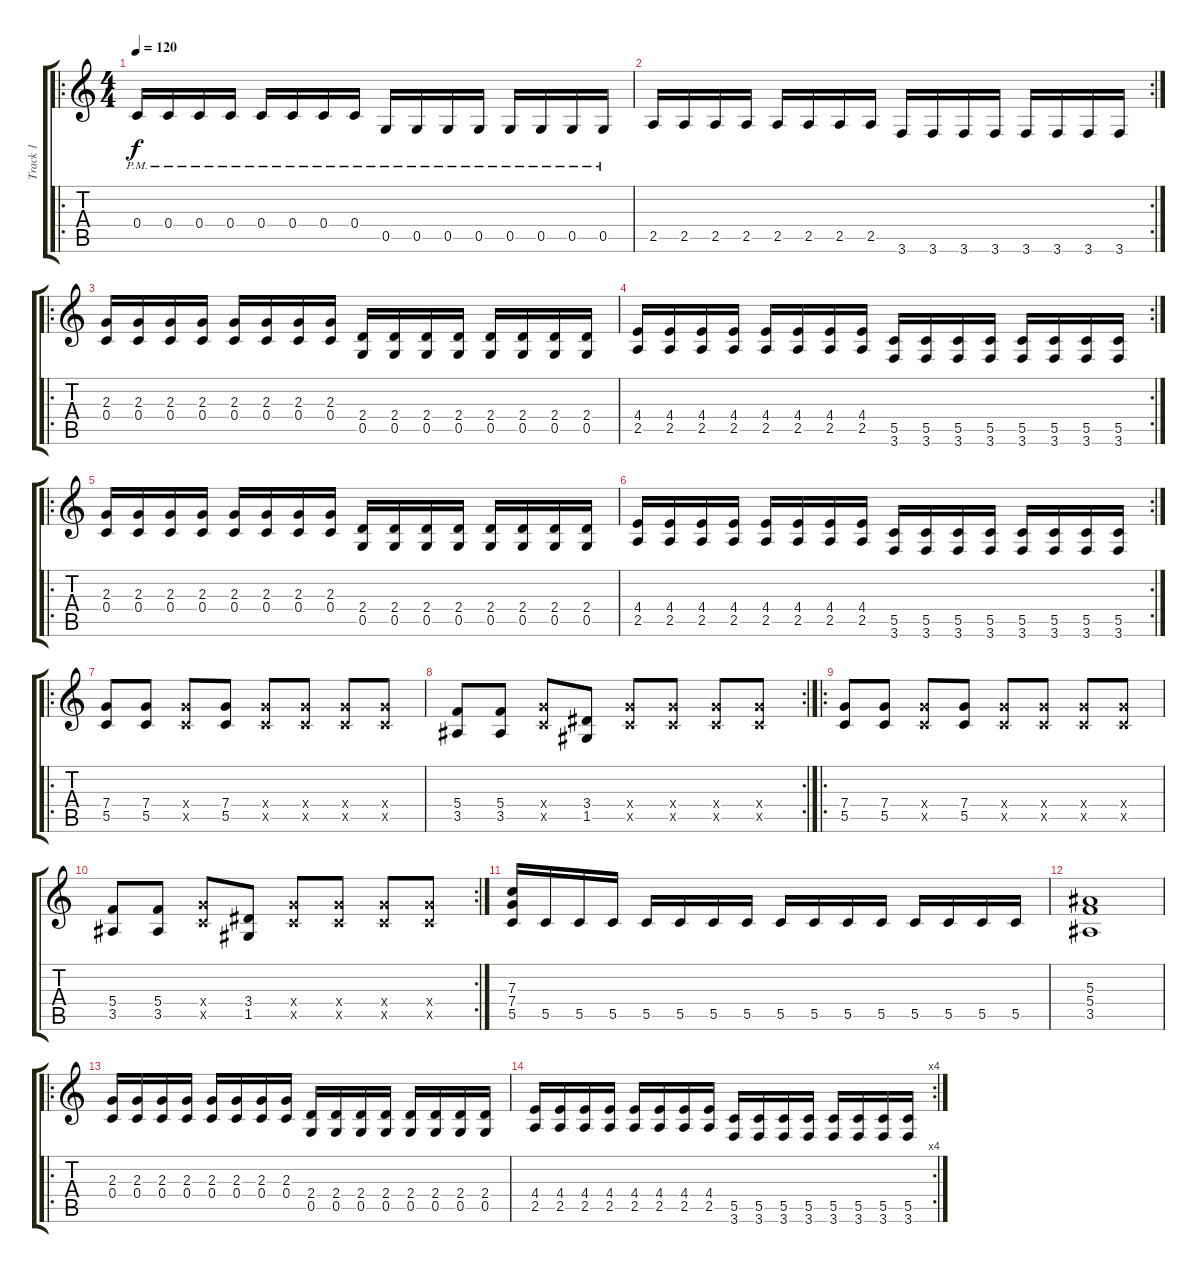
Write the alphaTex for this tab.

\track ("Track 1" "Track 1") {instrument distortionguitar}
\staff {score tabs}
\tuning (D4 A3 F3 C3 G2 D2) {hide}
\ro
\ts (4 4)
\tempo 120
\clef g2
\ks c
0.4{pm}.16{dy f instrument distortionguitar} 0.4{pm}.16 0.4{pm}.16 0.4{pm}.16 0.4{pm}.16 0.4{pm}.16 0.4{pm}.16 0.4{pm}.16 0.5{pm}.16 0.5{pm}.16 0.5{pm}.16 0.5{pm}.16 0.5{pm}.16 0.5{pm}.16 0.5{pm}.16 0.5{pm}.16 |
\rc 2
2.5.16 2.5.16 2.5.16 2.5.16 2.5.16 2.5.16 2.5.16 2.5.16 3.6.16 3.6.16 3.6.16 3.6.16 3.6.16 3.6.16 3.6.16 3.6.16 |
\ro
(2.3 0.4).16 (2.3 0.4).16 (2.3 0.4).16 (2.3 0.4).16 (2.3 0.4).16 (2.3 0.4).16 (2.3 0.4).16 (2.3 0.4).16 (2.4 0.5).16 (2.4 0.5).16 (2.4 0.5).16 (2.4 0.5).16 (2.4 0.5).16 (2.4 0.5).16 (2.4 0.5).16 (2.4 0.5).16 |
\rc 2
(4.4 2.5).16 (4.4 2.5).16 (4.4 2.5).16 (4.4 2.5).16 (4.4 2.5).16 (4.4 2.5).16 (4.4 2.5).16 (4.4 2.5).16 (5.5 3.6).16 (5.5 3.6).16 (5.5 3.6).16 (5.5 3.6).16 (5.5 3.6).16 (5.5 3.6).16 (5.5 3.6).16 (5.5 3.6).16 |
\ro
(2.3 0.4).16 (2.3 0.4).16 (2.3 0.4).16 (2.3 0.4).16 (2.3 0.4).16 (2.3 0.4).16 (2.3 0.4).16 (2.3 0.4).16 (2.4 0.5).16 (2.4 0.5).16 (2.4 0.5).16 (2.4 0.5).16 (2.4 0.5).16 (2.4 0.5).16 (2.4 0.5).16 (2.4 0.5).16 |
\rc 2
(4.4 2.5).16 (4.4 2.5).16 (4.4 2.5).16 (4.4 2.5).16 (4.4 2.5).16 (4.4 2.5).16 (4.4 2.5).16 (4.4 2.5).16 (5.5 3.6).16 (5.5 3.6).16 (5.5 3.6).16 (5.5 3.6).16 (5.5 3.6).16 (5.5 3.6).16 (5.5 3.6).16 (5.5 3.6).16 |
\ro
(7.4 5.5).8 (7.4 5.5).8 (7.4{x} 5.5{x}).8 (7.4 5.5).8 (7.4{x} 5.5{x}).8 (7.4{x} 5.5{x}).8 (7.4{x} 5.5{x}).8 (7.4{x} 5.5{x}).8 |
\rc 2
(5.4 3.5).8 (5.4 3.5).8 (7.4{x} 5.5{x}).8 (3.4 1.5).8 (7.4{x} 5.5{x}).8 (7.4{x} 5.5{x}).8 (7.4{x} 5.5{x}).8 (7.4{x} 5.5{x}).8 |
\ro
(7.4 5.5).8 (7.4 5.5).8 (7.4{x} 5.5{x}).8 (7.4 5.5).8 (7.4{x} 5.5{x}).8 (7.4{x} 5.5{x}).8 (7.4{x} 5.5{x}).8 (7.4{x} 5.5{x}).8 |
\rc 2
(5.4 3.5).8 (5.4 3.5).8 (7.4{x} 5.5{x}).8 (3.4 1.5).8 (7.4{x} 5.5{x}).8 (7.4{x} 5.5{x}).8 (7.4{x} 5.5{x}).8 (7.4{x} 5.5{x}).8 |
(7.3 7.4 5.5).16 5.5.16 5.5.16 5.5.16 5.5.16 5.5.16 5.5.16 5.5.16 5.5.16 5.5.16 5.5.16 5.5.16 5.5.16 5.5.16 5.5.16 5.5.16 |
(5.3 5.4 3.5).1 |
\ro
(2.3 0.4).16 (2.3 0.4).16 (2.3 0.4).16 (2.3 0.4).16 (2.3 0.4).16 (2.3 0.4).16 (2.3 0.4).16 (2.3 0.4).16 (2.4 0.5).16 (2.4 0.5).16 (2.4 0.5).16 (2.4 0.5).16 (2.4 0.5).16 (2.4 0.5).16 (2.4 0.5).16 (2.4 0.5).16 |
\rc 4
(4.4 2.5).16 (4.4 2.5).16 (4.4 2.5).16 (4.4 2.5).16 (4.4 2.5).16 (4.4 2.5).16 (4.4 2.5).16 (4.4 2.5).16 (5.5 3.6).16 (5.5 3.6).16 (5.5 3.6).16 (5.5 3.6).16 (5.5 3.6).16 (5.5 3.6).16 (5.5 3.6).16 (5.5 3.6).16
